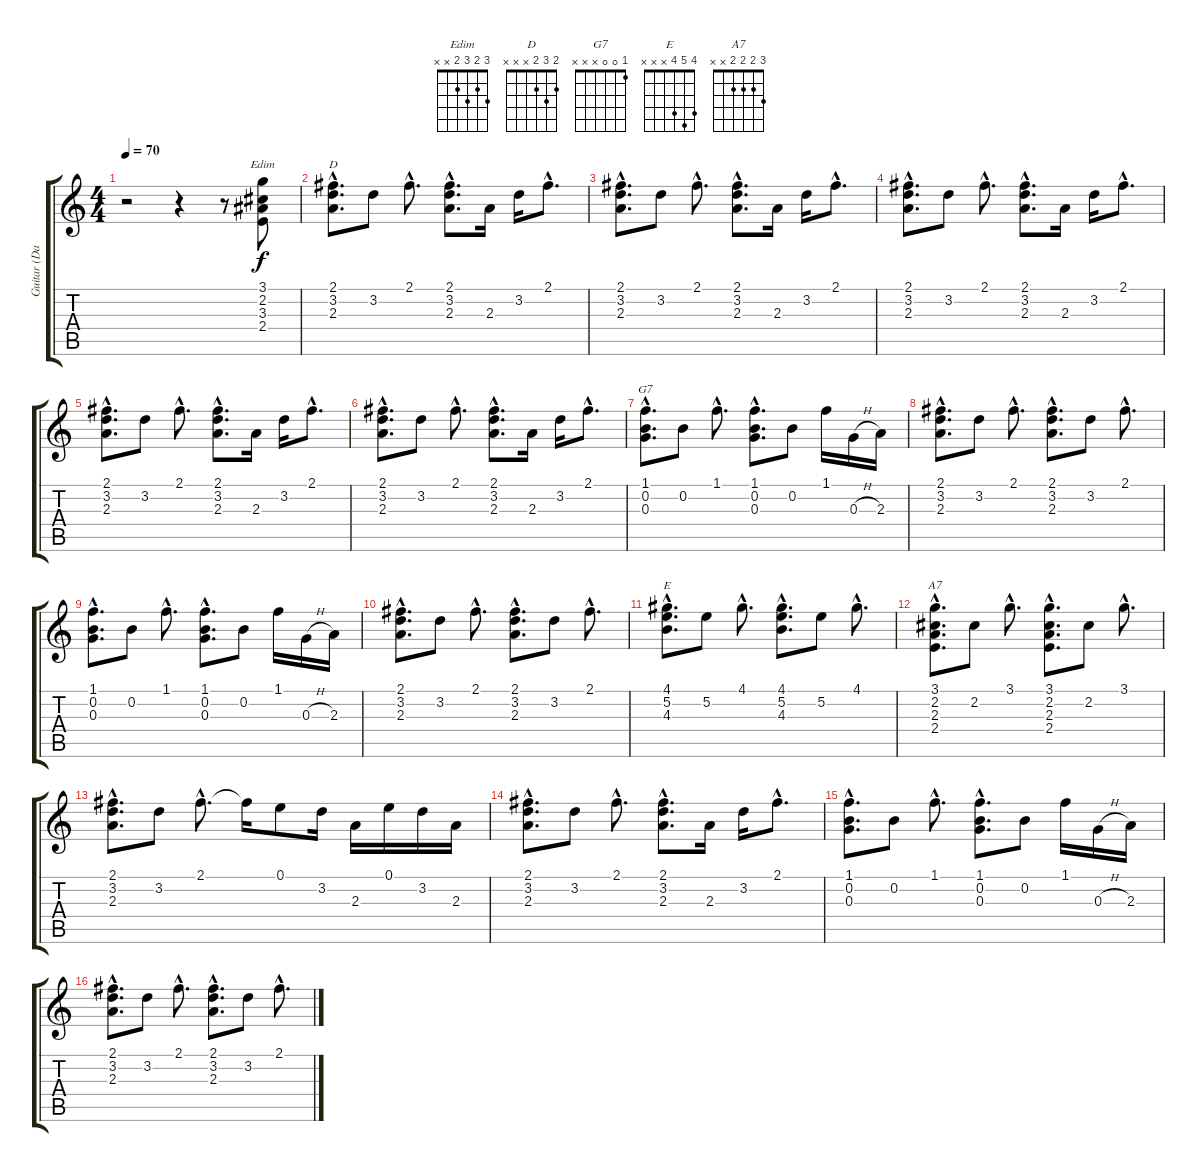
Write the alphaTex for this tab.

\track ("Guitar (David Gilmour)" "Guitar (Da") {instrument overdrivenguitar}
\staff {score tabs}
\tuning (E4 B3 G3 D3 A2 E2) {hide}
\chord ("Edim" 3 2 3 2 x x)
\chord ("D" 2 3 2 x x x)
\chord ("G7" 1 0 0 x x x)
\chord ("E" 4 5 4 x x x)
\chord ("A7" 3 2 2 2 x x)
\ts (4 4)
\tempo 70
\clef g2
\ks c
r.2{dy f instrument overdrivenguitar} r.4 r.8 (3.1 2.2 3.3 2.4).8{ch "Edim"} |
(2.1{hac} 3.2{hac} 2.3{hac}).8{d ch "D"} 3.2.8 2.1{hac}.8{d} (2.1{hac} 3.2{hac} 2.3{hac}).8{d} 2.3.16 3.2.16 2.1{hac}.8{d} |
(2.1{hac} 3.2{hac} 2.3{hac}).8{d} 3.2.8 2.1{hac}.8{d} (2.1{hac} 3.2{hac} 2.3{hac}).8{d} 2.3.16 3.2.16 2.1{hac}.8{d} |
(2.1{hac} 3.2{hac} 2.3{hac}).8{d} 3.2.8 2.1{hac}.8{d} (2.1{hac} 3.2{hac} 2.3{hac}).8{d} 2.3.16 3.2.16 2.1{hac}.8{d} |
(2.1{hac} 3.2{hac} 2.3{hac}).8{d} 3.2.8 2.1{hac}.8{d} (2.1{hac} 3.2{hac} 2.3{hac}).8{d} 2.3.16 3.2.16 2.1{hac}.8{d} |
(2.1{hac} 3.2{hac} 2.3{hac}).8{d} 3.2.8 2.1{hac}.8{d} (2.1{hac} 3.2{hac} 2.3{hac}).8{d} 2.3.16 3.2.16 2.1{hac}.8{d} |
(1.1{hac} 0.2{hac} 0.3{hac}).8{d ch "G7"} 0.2.8 1.1{hac}.8{d} (1.1{hac} 0.2{hac} 0.3{hac}).8{d} 0.2.8 1.1.16 0.3{h}.16 2.3.16 |
(2.1{hac} 3.2{hac} 2.3{hac}).8{d} 3.2.8 2.1{hac}.8{d} (2.1{hac} 3.2{hac} 2.3{hac}).8{d} 3.2.8 2.1{hac}.8{d} |
(1.1{hac} 0.2{hac} 0.3{hac}).8{d} 0.2.8 1.1{hac}.8{d} (1.1{hac} 0.2{hac} 0.3{hac}).8{d} 0.2.8 1.1.16 0.3{h}.16 2.3.16 |
(2.1{hac} 3.2{hac} 2.3{hac}).8{d} 3.2.8 2.1{hac}.8{d} (2.1{hac} 3.2{hac} 2.3{hac}).8{d} 3.2.8 2.1{hac}.8{d} |
(4.1{hac} 5.2{hac} 4.3{hac}).8{d ch "E"} 5.2.8 4.1{hac}.8{d} (4.1{hac} 5.2{hac} 4.3{hac}).8{d} 5.2.8 4.1{hac}.8{d} |
(3.1{hac} 2.2{hac} 2.3{hac} 2.4{hac}).8{d ch "A7"} 2.2.8 3.1{hac}.8{d} (3.1{hac} 2.2{hac} 2.3{hac} 2.4{hac}).8{d} 2.2.8 3.1{hac}.8{d} |
(2.1{hac} 3.2{hac} 2.3{hac}).8{d} 3.2.8 2.1{hac}.8{d} 2.1{t}.16 0.1.8 3.2.16 2.3.16 0.1.16 3.2.16 2.3.16 |
(2.1{hac} 3.2{hac} 2.3{hac}).8{d} 3.2.8 2.1{hac}.8{d} (2.1{hac} 3.2{hac} 2.3{hac}).8{d} 2.3.16 3.2.16 2.1{hac}.8{d} |
(1.1{hac} 0.2{hac} 0.3{hac}).8{d} 0.2.8 1.1{hac}.8{d} (1.1{hac} 0.2{hac} 0.3{hac}).8{d} 0.2.8 1.1.16 0.3{h}.16 2.3.16 |
(2.1{hac} 3.2{hac} 2.3{hac}).8{d} 3.2.8 2.1{hac}.8{d} (2.1{hac} 3.2{hac} 2.3{hac}).8{d} 3.2.8 2.1{hac}.8{d}
